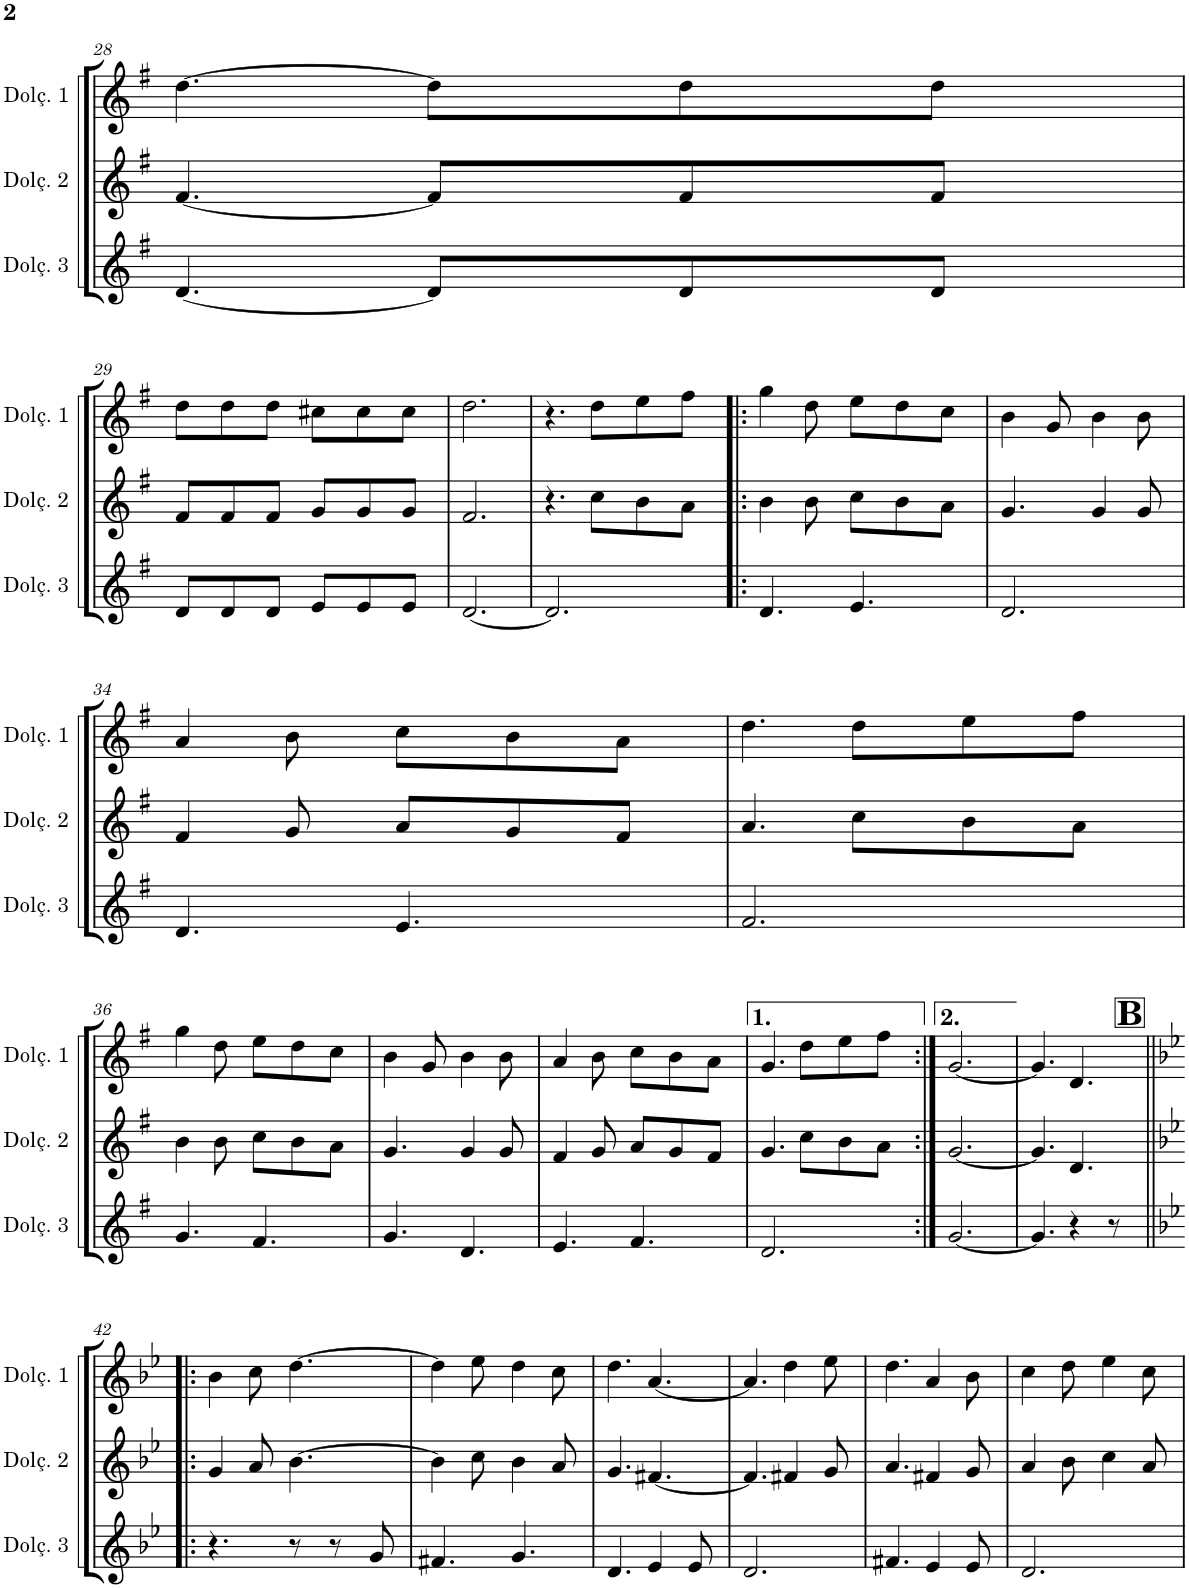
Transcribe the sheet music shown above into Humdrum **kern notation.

**kern	**kern	**kern
*part3	*part2	*part1
*staff3	*staff2	*staff1
*I"Dolçaina 3	*I"Dolçaina 2	*I"Dolçaina 1
*I'Dolç. 3	*I'Dolç. 2	*I'Dolç. 1
!!LO:PB:g=z
*clefG2	*clefG2	*clefG2
*Trd1c2	*Trd1c2	*Trd1c2
*k[f#]	*k[f#]	*k[f#]
*M6/8	*M6/8	*M6/8
=28	=28	=28
[4.d/	[4.f#/	[4.dd\
8d/L]	8f#/L]	8dd\L]
8d/	8f#/	8dd\
8d/J	8f#/J	8dd\J
!!LO:LB:g=z
=29	=29	=29
8d/L	8f#/L	8dd\L
8d/	8f#/	8dd\
8d/J	8f#/J	8dd\J
8e/L	8g/L	8cc#X\L
8e/	8g/	8cc#\
8e/J	8g/J	8cc#\J
=30	=30	=30
[2.d/	2.f#/	2.dd\
=31	=31	=31
2.d/]	4.r	4.r
.	8cc\L	8dd\L
.	8b\	8ee\
.	8a\J	8ff#\J
=32!|:	=32!|:	=32!|:
4.d/	4b\	4gg\
.	8b\	8dd\
4.e/	8cc\L	8ee\L
.	8b\	8dd\
.	8a\J	8cc\J
=33	=33	=33
2.d/	4.g/	4b\
.	.	8g/
.	4g/	4b\
.	8g/	8b\
!!LO:LB:g=z
=34	=34	=34
4.d/	4f#/	4a/
.	8g/	8b\
4.e/	8a/L	8cc\L
.	8g/	8b\
.	8f#/J	8a\J
=35	=35	=35
2.f#/	4.a/	4.dd\
.	8cc\L	8dd\L
.	8b\	8ee\
.	8a\J	8ff#\J
!!LO:LB:g=z
=36	=36	=36
4.g/	4b\	4gg\
.	8b\	8dd\
4.f#/	8cc\L	8ee\L
.	8b\	8dd\
.	8a\J	8cc\J
=37	=37	=37
4.g/	4.g/	4b\
.	.	8g/
4.d/	4g/	4b\
.	8g/	8b\
=38	=38	=38
4.e/	4f#/	4a/
.	8g/	8b\
4.f#/	8a/L	8cc\L
.	8g/	8b\
.	8f#/J	8a\J
=39	=39	=39
2.d/	4.g/	4.g/
.	8cc\L	8dd\L
.	8b\	8ee\
.	8a\J	8ff#\J
=40:|!	=40:|!	=40:|!
[2.g/	[2.g/	[2.g/
=41	=41	=41
4.g/]	4.g/]	4.g/]
4r	4.d/	4.d/
8r	.	.
!	!	!LO:TX:a:t=<b><font size="16"/>B</b>
!!LO:LB:g=z
=42!|:	=42!|:	=42!|:
*k[b-e-]	*k[b-e-]	*k[b-e-]
4.r	4g/	4b-\
.	8a/	8cc\
8r	[4.b-\	[4.dd\
8r	.	.
8g/	.	.
=43	=43	=43
4.f#X/	4b-\]	4dd\]
.	8cc\	8ee-\
4.g/	4b-\	4dd\
.	8a/	8cc\
=44	=44	=44
4.d/	4.g/	4.dd\
4e-/	[4.f#X/	[4.a/
8e-/	.	.
=45	=45	=45
2.d/	4.f#/]	4.a/]
.	4f#X/	4dd\
.	8g/	8ee-\
=46	=46	=46
4.f#X/	4.a/	4.dd\
4e-/	4f#X/	4a/
8e-/	8g/	8b-\
=47	=47	=47
2.d/	4a/	4cc\
.	8b-\	8dd\
.	4cc\	4ee-\
.	8a/	8cc\
=	=	=
*-	*-	*-
